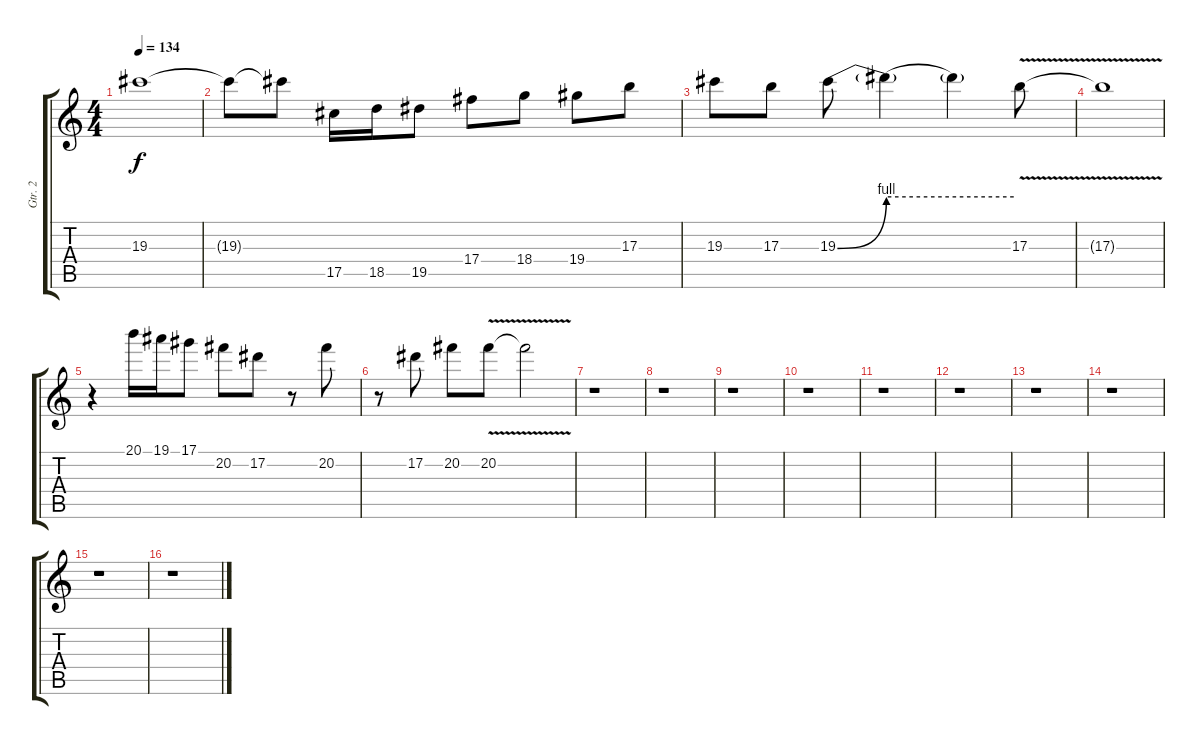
\track ("Gtr. 2" "Gtr. 2") {instrument distortionguitar}
\staff {score tabs}
\tuning (Eb4 Bb3 Gb3 Db3 Ab2 Eb2) {hide}
\ts (4 4)
\tempo 134
\clef g2
\ks c
19.3{t}.1{dy f} |
19.3{t}.8 19.3{t}.8 17.5.16 18.5.16 19.5.8 17.4.8 18.4.8 19.4.8 17.3.8 |
19.3.8 17.3.8 19.3{be (bend 0 0 60 4)}.8 19.3{be (hold 0 4 60 4) t}.4 19.3{t}.4 17.3{v}.8 |
17.3{v t}.1 |
r.4 20.1.16 19.1.16 17.1.8 20.2.8 17.2.8 r.8 20.2.8 |
r.8 17.2.8 20.2.8 20.2{v}.8 20.2{v t}.2 |
r.1 |
r.1 |
r.1 |
r.1 |
r.1 |
r.1 |
r.1 |
r.1 |
r.1 |
r.1
